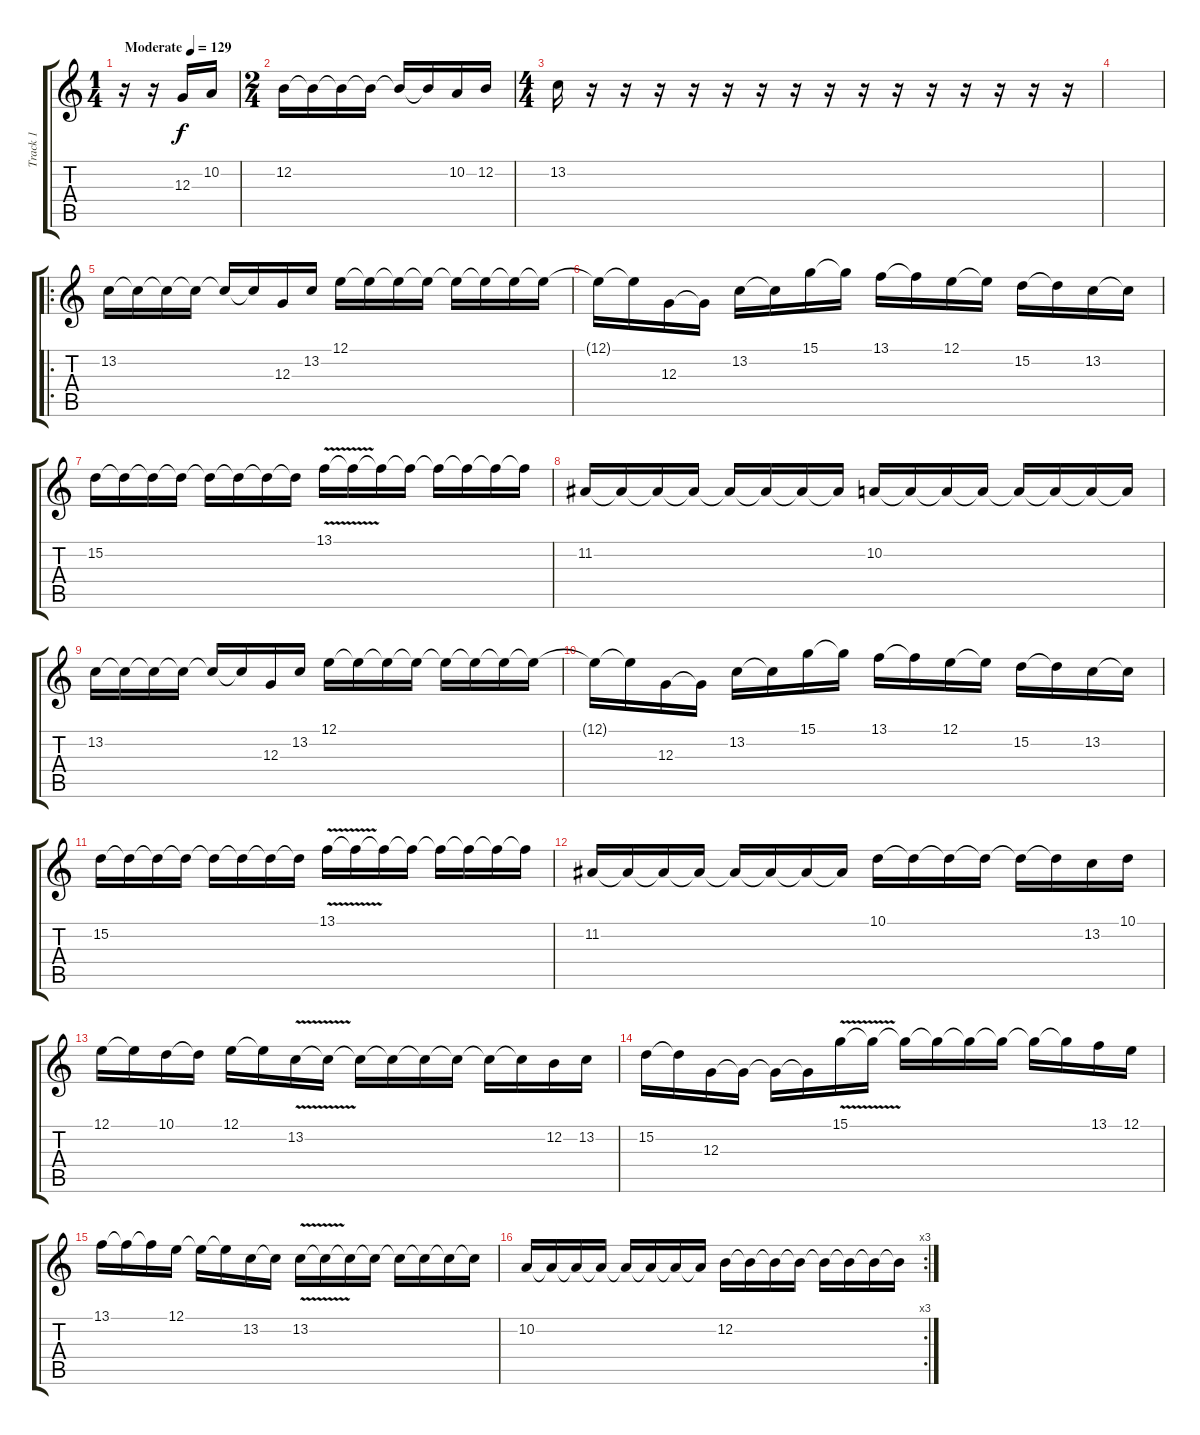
\track ("Track 1" "Track 1") {instrument lead5charang}
\staff {score tabs}
\tuning (E4 B3 G3 D3 A2 E2) {hide}
\ts (1 4)
\tempo (129 "Moderate")
\clef g2
\ks c
r.16{dy f instrument lead5charang} r.16 12.3.16 10.2.16 |
\ts (2 4)
12.2.16 12.2{t}.16 12.2{t}.16 12.2{t}.16 12.2{t}.16 12.2{t}.16 10.2.16 12.2.16 |
\ts (4 4)
13.2.16 r.16 r.16 r.16 r.16 r.16 r.16 r.16 r.16 r.16 r.16 r.16 r.16 r.16 r.16 r.16 |
|
\ro
13.2.16 13.2{t}.16 13.2{t}.16 13.2{t}.16 13.2{t}.16 13.2{t}.16 12.3.16 13.2.16 12.1.16 12.1{t}.16 12.1{t}.16 12.1{t}.16 12.1{t}.16 12.1{t}.16 12.1{t}.16 12.1{t}.16 |
12.1{t}.16 12.1{t}.16 12.3.16 12.3{t}.16 13.2.16 13.2{t}.16 15.1.16 15.1{t}.16 13.1.16 13.1{t}.16 12.1.16 12.1{t}.16 15.2.16 15.2{t}.16 13.2.16 13.2{t}.16 |
15.2.16 15.2{t}.16 15.2{t}.16 15.2{t}.16 15.2{t}.16 15.2{t}.16 15.2{t}.16 15.2{t}.16 13.1{v}.16 13.1{t}.16 13.1{t}.16 13.1{t}.16 13.1{t}.16 13.1{t}.16 13.1{t}.16 13.1{t}.16 |
11.2.16 11.2{t}.16 11.2{t}.16 11.2{t}.16 11.2{t}.16 11.2{t}.16 11.2{t}.16 11.2{t}.16 10.2.16 10.2{t}.16 10.2{t}.16 10.2{t}.16 10.2{t}.16 10.2{t}.16 10.2{t}.16 10.2{t}.16 |
13.2.16 13.2{t}.16 13.2{t}.16 13.2{t}.16 13.2{t}.16 13.2{t}.16 12.3.16 13.2.16 12.1.16 12.1{t}.16 12.1{t}.16 12.1{t}.16 12.1{t}.16 12.1{t}.16 12.1{t}.16 12.1{t}.16 |
12.1{t}.16 12.1{t}.16 12.3.16 12.3{t}.16 13.2.16 13.2{t}.16 15.1.16 15.1{t}.16 13.1.16 13.1{t}.16 12.1.16 12.1{t}.16 15.2.16 15.2{t}.16 13.2.16 13.2{t}.16 |
15.2.16 15.2{t}.16 15.2{t}.16 15.2{t}.16 15.2{t}.16 15.2{t}.16 15.2{t}.16 15.2{t}.16 13.1{v}.16 13.1{t}.16 13.1{t}.16 13.1{t}.16 13.1{t}.16 13.1{t}.16 13.1{t}.16 13.1{t}.16 |
11.2.16 11.2{t}.16 11.2{t}.16 11.2{t}.16 11.2{t}.16 11.2{t}.16 11.2{t}.16 11.2{t}.16 10.1.16 10.1{t}.16 10.1{t}.16 10.1{t}.16 10.1{t}.16 10.1{t}.16 13.2.16 10.1.16 |
12.1.16 12.1{t}.16 10.1.16 10.1{t}.16 12.1.16 12.1{t}.16 13.2{v}.16 13.2{t}.16 13.2{t}.16 13.2{t}.16 13.2{t}.16 13.2{t}.16 13.2{t}.16 13.2{t}.16 12.2.16 13.2.16 |
15.2.16 15.2{t}.16 12.3.16 12.3{t}.16 12.3{t}.16 12.3{t}.16 15.1{v}.16 15.1{t}.16 15.1{t}.16 15.1{t}.16 15.1{t}.16 15.1{t}.16 15.1{t}.16 15.1{t}.16 13.1.16 12.1.16 |
13.1.16 13.1{t}.16 13.1{t}.16 12.1.16 12.1{t}.16 12.1{t}.16 13.2.16 13.2{t}.16 13.2{v}.16 13.2{t}.16 13.2{t}.16 13.2{t}.16 13.2{t}.16 13.2{t}.16 13.2{t}.16 13.2{t}.16 |
\rc 3
10.2.16 10.2{t}.16 10.2{t}.16 10.2{t}.16 10.2{t}.16 10.2{t}.16 10.2{t}.16 10.2{t}.16 12.2.16 12.2{t}.16 12.2{t}.16 12.2{t}.16 12.2{t}.16 12.2{t}.16 12.2{t}.16 12.2{t}.16
